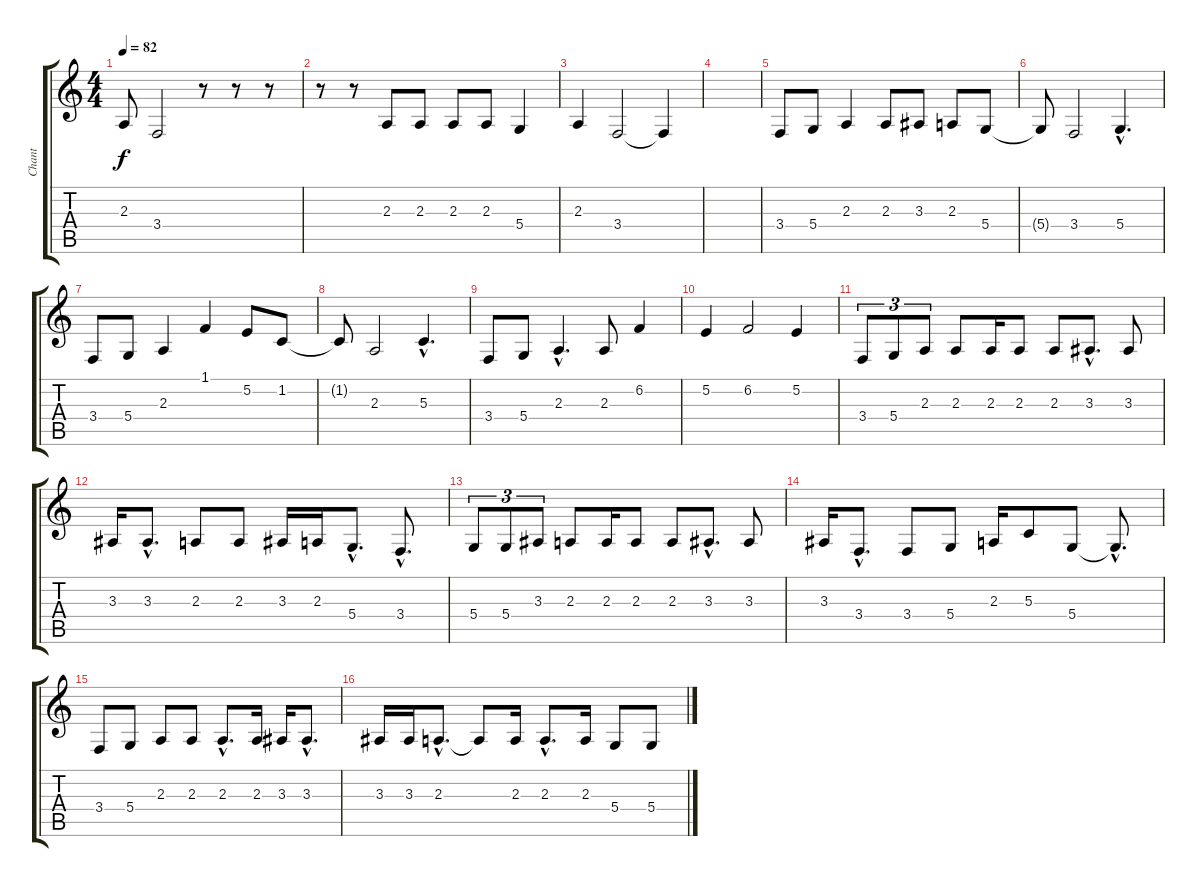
\track ("Chant" "Chant") {instrument violin}
\staff {score tabs}
\tuning (E4 B3 G3 D3 A2 E2) {hide}
\ts (4 4)
\tempo 82
\clef g2
\ks c
2.3{t}.8{dy f} 3.4.2 r.8 r.8 r.8 |
r.8 r.8 2.3.8 2.3.8 2.3.8 2.3.8 5.4.4 |
2.3.4 3.4.2 3.4{t}.4 |
|
3.4.8 5.4.8 2.3.4 2.3.8 3.3.8 2.3.8 5.4.8 |
5.4{t}.8 3.4.2 5.4{hac}.4{d} |
3.4.8 5.4.8 2.3.4 1.1.4 5.2.8 1.2.8 |
1.2{t}.8 2.3.2 5.3{hac}.4{d} |
3.4.8 5.4.8 2.3{hac}.4{d} 2.3.8 6.2.4 |
5.2.4 6.2.2 5.2.4 |
3.4.8{tu (3 2)} 5.4.8{tu (3 2)} 2.3.8{tu (3 2)} 2.3.8 2.3.16 2.3.8 2.3.8 3.3{hac}.8{d} 3.3.8 |
3.3.16 3.3{hac}.8{d} 2.3.8 2.3.8 3.3.16 2.3.16 5.4{hac}.8{d} 3.4{hac}.8{d} |
5.4.8{tu (3 2)} 5.4.8{tu (3 2)} 3.3.8{tu (3 2)} 2.3.8 2.3.16 2.3.8 2.3.8 3.3{hac}.8{d} 3.3.8 |
3.3.16 3.4{hac}.8{d} 3.4.8 5.4.8 2.3.16 5.3.8 5.4.8 5.4{hac t}.8{d} |
3.4.8 5.4.8 2.3.8 2.3.8 2.3{hac}.8{d} 2.3.16 3.3.16 3.3{hac}.8{d} |
3.3.16 3.3.16 2.3{hac}.8{d} 2.3{t}.8 2.3.16 2.3{hac}.8{d} 2.3.16 5.4.8 5.4.8
